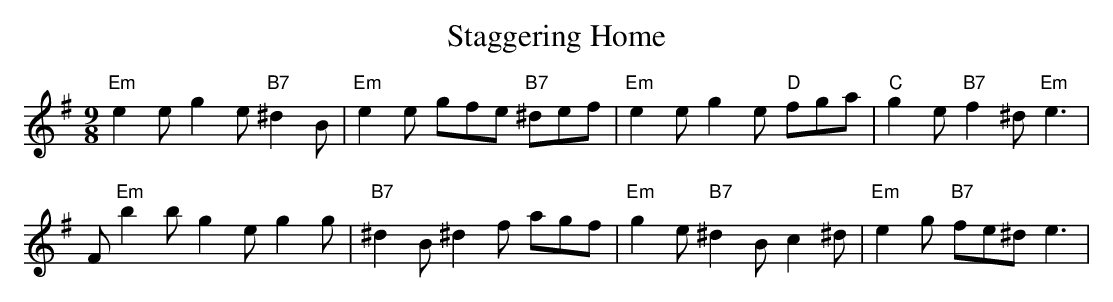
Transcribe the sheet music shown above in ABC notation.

X:1
T:Staggering Home
M:9/8
K:G
"Em"e2e g2e "B7"^d2B|"Em"e2e gfe "B7"^def|"Em"e2e g2e "D"fga|\
"C"g2e "B7"f2^d "Em"e3|
F"Em"b2 bg2 eg2g|"B7"^d2B ^d2f agf|"Em"g2e " B7"^d2B c2^d|"Em"e2g "B7"fe^d e3|
